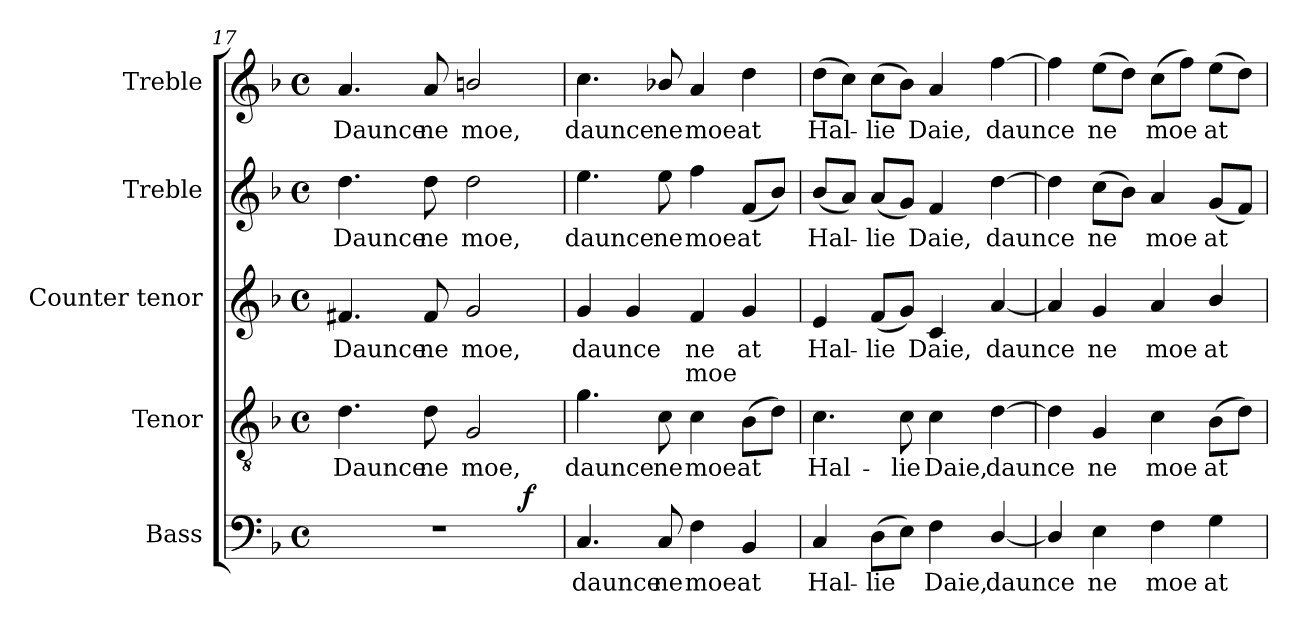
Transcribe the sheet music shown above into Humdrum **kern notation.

**kern	**text	**dynam	**kern	**text	**kern	**text	**text	**kern	**text	**kern	**text
*part5	*part5	*part5	*part4	*part4	*part3	*part3	*part3	*part2	*part2	*part1	*part1
*staff5	*staff5	*staff5	*staff4	*staff4	*staff3	*staff3	*staff3	*staff2	*staff2	*staff1	*staff1
*I"Bass	*	*	*I"Tenor	*	*I"Counter tenor	*	*	*I"Treble	*	*I"Treble	*
*I'B.	*	*	*I'T.	*	*	*	*	*	*	*	*
*clefF4	*	*	*clefGv2	*	*clefG2	*	*	*clefG2	*	*clefG2	*
*	*	*	*ITrd7c12	*	*	*	*	*	*	*	*
*k[b-]	*	*	*k[b-]	*	*k[b-]	*	*	*k[b-]	*	*k[b-]	*
*F:	*	*	*F:	*	*F:	*	*	*F:	*	*F:	*
*M4/4	*	*	*M4/4	*	*M4/4	*	*	*M4/4	*	*M4/4	*
*met(c)	*	*	*met(c)	*	*met(c)	*	*	*met(c)	*	*met(c)	*
=17	=17	=17	=17	=17	=17	=17	=17	=17	=17	=17	=17
!	!	!	!	!LO:LY:b:color=#000000	!	!	!	!	!	!	!
!	!	!	!	!	!	!LO:LY:b:color=#000000	!	!	!	!	!
!	!	!	!	!	!	!	!	!	!LO:LY:b:color=#000000	!	!
!	!	!	!	!	!	!	!	!	!	!	!LO:LY:b:color=#000000
*^	*	*	*	*	*	*	*	*	*	*	*
1r	2ryy	.	.	4.Di\	Daunce	4.f#Xi/	Daunce	.	4.ddi\	Daunce	4.ai/	Daunce
!	!	!	!	!	!LO:LY:b:color=#000000	!	!	!	!	!	!	!
!	!	!	!	!	!	!	!LO:LY:b:color=#000000	!	!	!	!	!
!	!	!	!	!	!	!	!	!	!	!LO:LY:b:color=#000000	!	!
!	!	!	!	!	!	!	!	!	!	!	!	!LO:LY:b:color=#000000
.	.	.	.	8Di\	ne	8f#i/	ne	.	8ddi\	ne	8ai/	ne
!	!	!	!	!	!LO:LY:b:color=#000000	!	!	!	!	!	!	!
!	!	!	!	!	!	!	!LO:LY:b:color=#000000	!	!	!	!	!
!	!	!	!	!	!	!	!	!	!	!LO:LY:b:color=#000000	!	!
!	!	!	!	!	!	!	!	!	!	!	!	!LO:LY:b:color=#000000
.	4ryy	.	.	2GGi/	moe,	2gi/	moe,	.	2ddi\	moe,	2bni/	moe,
.	32ryy	.	.	.	.	.	.	.	.	.	.	.
.	8..ryy	.	f	.	.	.	.	.	.	.	.	.
*v	*v	*	*	*	*	*	*	*	*	*	*	*
=18	=18	=18	=18	=18	=18	=18	=18	=18	=18	=18	=18
*^	*	*	*	*	*	*	*	*	*	*	*
!	!	!LO:LY:b:color=#000000	!	!	!	!	!	!	!	!	!	!
*v	*v	*	*	*	*	*	*	*	*	*	*	*
*^	*	*	*	*	*	*	*	*	*	*	*
!	!	!	!	!	!LO:LY:b:color=#000000	!	!	!	!	!	!	!
*v	*v	*	*	*	*	*	*	*	*	*	*	*
*^	*	*	*	*	*	*	*	*	*	*	*
!	!	!	!	!	!	!	!LO:LY:b:color=#000000	!	!	!	!	!
*v	*v	*	*	*	*	*	*	*	*	*	*	*
*^	*	*	*	*	*	*	*	*	*	*	*
!	!	!	!	!	!	!	!	!	!	!LO:LY:b:color=#000000	!	!
*v	*v	*	*	*	*	*	*	*	*	*	*	*
*^	*	*	*	*	*	*	*	*	*	*	*
!	!	!	!	!	!	!	!	!	!	!	!	!LO:LY:b:color=#000000
*v	*v	*	*	*	*	*	*	*	*	*	*	*
4.Ci/	daunce	.	4.Gi\	daunce	4gi/	daunce	.	4.eei\	daunce	4.cci\	daunce
.	.	.	.	.	4gi/	.	.	.	.	.	.
!	!LO:LY:b:color=#000000	!	!	!	!	!	!	!	!	!	!
!	!	!	!	!LO:LY:b:color=#000000	!	!	!	!	!	!	!
!	!	!	!	!	!	!	!	!	!LO:LY:b:color=#000000	!	!
!	!	!	!	!	!	!	!	!	!	!	!LO:LY:b:color=#000000
8Ci/	ne	.	8Ci\	ne	.	.	.	8eei\	ne	8b-Xi/	ne
!	!LO:LY:b:color=#000000	!	!	!	!	!	!	!	!	!	!
!	!	!	!	!LO:LY:b:color=#000000	!	!	!	!	!	!	!
!	!	!	!	!	!	!LO:LY:b:color=#000000	!LO:LY:b:color=#000000	!	!	!	!
!	!	!	!	!	!	!	!	!	!LO:LY:b:color=#000000	!	!
!	!	!	!	!	!	!	!	!	!	!	!LO:LY:b:color=#000000
4Fi\	moe	.	4Ci\	moe	4fi/	ne	moe	4ffi\	moe	4ai/	moe
!	!LO:LY:b:color=#000000	!	!	!	!	!	!	!	!	!	!
!	!	!	!	!LO:LY:b:color=#000000	!	!	!	!	!	!	!
!	!	!	!	!	!	!LO:LY:b:color=#000000	!	!	!	!	!
!	!	!	!	!	!	!	!	!	!LO:LY:b:color=#000000	!	!
!	!	!	!	!	!	!	!	!	!	!	!LO:LY:b:color=#000000
4BB-i/	at	.	(8BB-i\L	at	4gi/	at	.	(8fi/L	at	4ddi\	at
.	.	.	8Di\J)	.	.	.	.	8b-i/J)	.	.	.
=19	=19	=19	=19	=19	=19	=19	=19	=19	=19	=19	=19
!	!LO:LY:b:color=#000000	!	!	!	!	!	!	!	!	!	!
!	!	!	!	!LO:LY:b:color=#000000	!	!	!	!	!	!	!
!	!	!	!	!	!	!LO:LY:b:color=#000000	!	!	!	!	!
!	!	!	!	!	!	!	!	!	!LO:LY:b:color=#000000	!	!
!	!	!	!	!	!	!	!	!	!	!	!LO:LY:b:color=#000000
4Ci/	Hal-	.	4.Ci\	Hal-	4ei/	Hal-	.	(8b-i/L	Hal-	(8ddi\L	Hal-
.	.	.	.	.	.	.	.	8ai/J)	.	8cci\J)	.
!	!LO:LY:b:color=#000000	!	!	!	!	!	!	!	!	!	!
!	!	!	!	!	!	!LO:LY:b:color=#000000	!	!	!	!	!
!	!	!	!	!	!	!	!	!	!LO:LY:b:color=#000000	!	!
!	!	!	!	!	!	!	!	!	!	!	!LO:LY:b:color=#000000
(8Di\L	-lie	.	.	.	(8fi/L	-lie	.	(8ai/L	-lie	(8cci\L	-lie
!	!	!	!	!LO:LY:b:color=#000000	!	!	!	!	!	!	!
8Ei\J)	.	.	8Ci\	-lie	8gi/J)	.	.	8gi/J)	.	8b-i\J)	.
!	!LO:LY:b:color=#000000	!	!	!	!	!	!	!	!	!	!
!	!	!	!	!LO:LY:b:color=#000000	!	!	!	!	!	!	!
!	!	!	!	!	!	!LO:LY:b:color=#000000	!	!	!	!	!
!	!	!	!	!	!	!	!	!	!LO:LY:b:color=#000000	!	!
!	!	!	!	!	!	!	!	!	!	!	!LO:LY:b:color=#000000
4Fi\	Daie,	.	4Ci\	Daie,	4ci/	Daie,	.	4fi/	Daie,	4ai/	Daie,
!	!LO:LY:b:color=#000000	!	!	!	!	!	!	!	!	!	!
!	!	!	!	!LO:LY:b:color=#000000	!	!	!	!	!	!	!
!	!	!	!	!	!	!LO:LY:b:color=#000000	!	!	!	!	!
!	!	!	!	!	!	!	!	!	!LO:LY:b:color=#000000	!	!
!	!	!	!	!	!	!	!	!	!	!	!LO:LY:b:color=#000000
[4Di/	daunce	.	[4Di\	daunce	[4ai/	daunce	.	[4ddi\	daunce	[4ffi\	daunce
=20	=20	=20	=20	=20	=20	=20	=20	=20	=20	=20	=20
4Di/]	.	.	4Di\]	.	4ai/]	.	.	4ddi\]	.	4ffi\]	.
!	!LO:LY:b:color=#000000	!	!	!	!	!	!	!	!	!	!
!	!	!	!	!LO:LY:b:color=#000000	!	!	!	!	!	!	!
!	!	!	!	!	!	!LO:LY:b:color=#000000	!	!	!	!	!
!	!	!	!	!	!	!	!	!	!LO:LY:b:color=#000000	!	!
!	!	!	!	!	!	!	!	!	!	!	!LO:LY:b:color=#000000
4Ei\	ne	.	4GGi/	ne	4gi/	ne	.	(8cci\L	ne	(8eei\L	ne
.	.	.	.	.	.	.	.	8b-i\J)	.	8ddi\J)	.
!	!LO:LY:b:color=#000000	!	!	!	!	!	!	!	!	!	!
!	!	!	!	!LO:LY:b:color=#000000	!	!	!	!	!	!	!
!	!	!	!	!	!	!LO:LY:b:color=#000000	!	!	!	!	!
!	!	!	!	!	!	!	!	!	!LO:LY:b:color=#000000	!	!
!	!	!	!	!	!	!	!	!	!	!	!LO:LY:b:color=#000000
4Fi\	moe	.	4Ci\	moe	4ai/	moe	.	4ai/	moe	(8cci\L	moe
.	.	.	.	.	.	.	.	.	.	8ffi\J)	.
!	!LO:LY:b:color=#000000	!	!	!	!	!	!	!	!	!	!
!	!	!	!	!LO:LY:b:color=#000000	!	!	!	!	!	!	!
!	!	!	!	!	!	!LO:LY:b:color=#000000	!	!	!	!	!
!	!	!	!	!	!	!	!	!	!LO:LY:b:color=#000000	!	!
!	!	!	!	!	!	!	!	!	!	!	!LO:LY:b:color=#000000
4Gi\	at	.	(8BB-i\L	at	4b-i/	at	.	(8gi/L	at	(8eei\L	at
.	.	.	8Di\J)	.	.	.	.	8fi/J)	.	8ddi\J)	.
=	=	=	=	=	=	=	=	=	=	=	=
*-	*-	*-	*-	*-	*-	*-	*-	*-	*-	*-	*-
